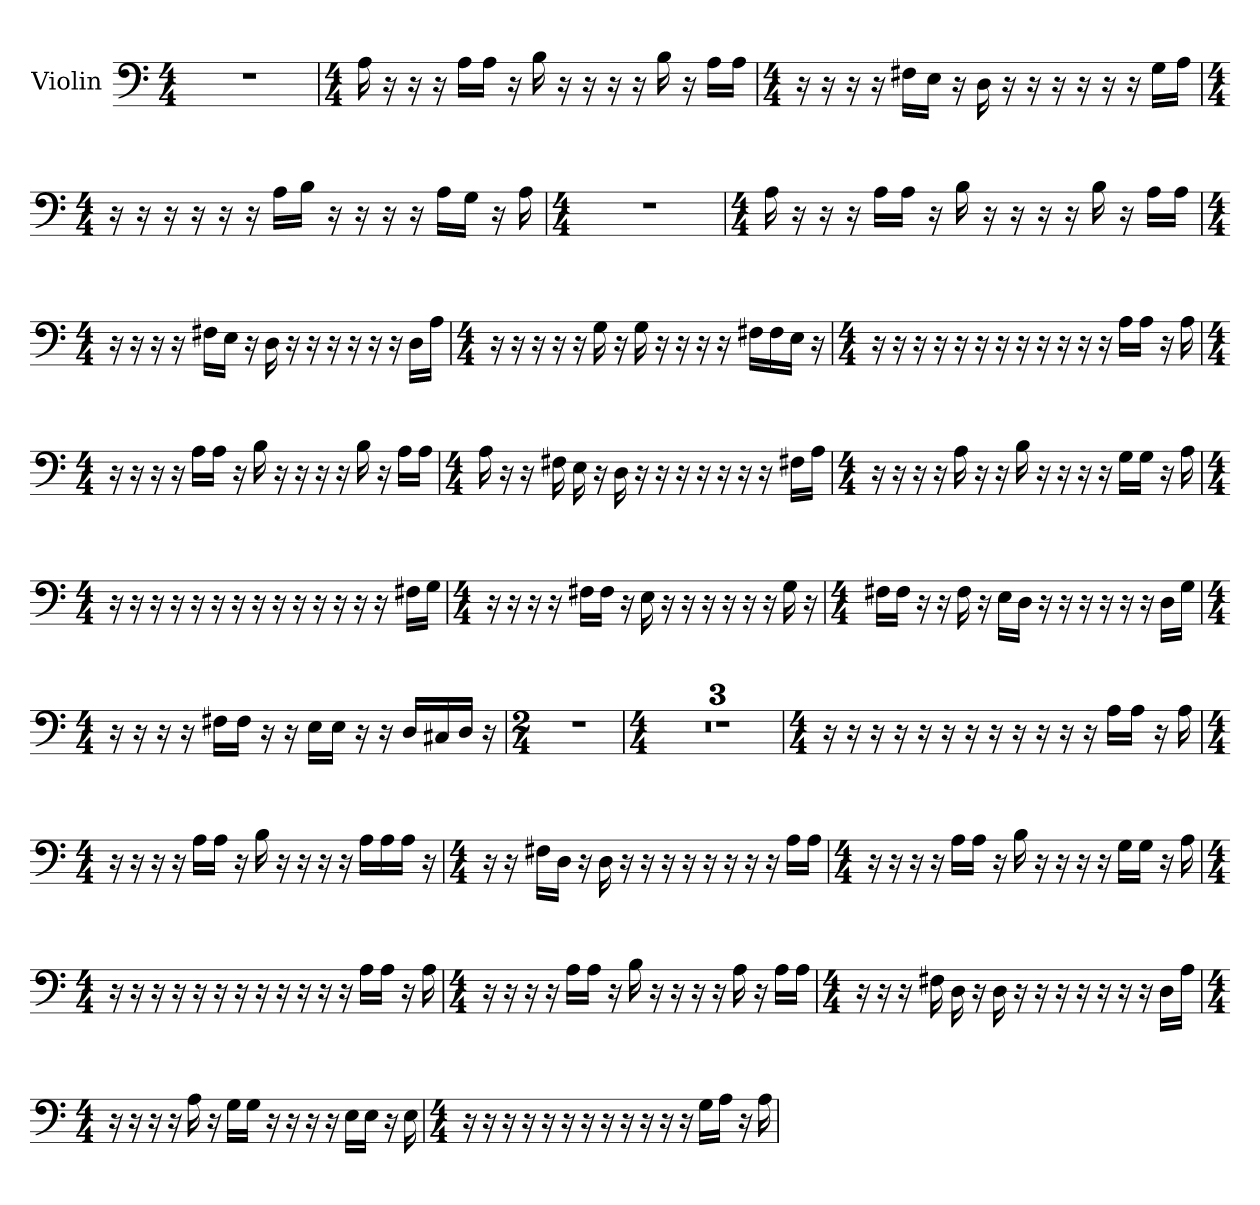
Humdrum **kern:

**kern
*part1
*staff1
*I"Violin
*I'Vln
*M4/4
=
1r
=
*M4/4
16A
16r
16r
16r
16ALL
16AJJ
16r
16B
16r
16r
16r
16r
16B
16r
16ALL
16AJJ
=
*M4/4
16r
16r
16r
16r
16F#XLL
16EJJ
16r
16D
16r
16r
16r
16r
16r
16r
16GLL
16AJJ
=
*M4/4
16r
16r
16r
16r
16r
16r
16ALL
16BJJ
16r
16r
16r
16r
16ALL
16GJJ
16r
16A
=
*M4/4
1r
=
*M4/4
16A
16r
16r
16r
16ALL
16AJJ
16r
16B
16r
16r
16r
16r
16B
16r
16ALL
16AJJ
=
*M4/4
16r
16r
16r
16r
16F#XLL
16EJJ
16r
16D
16r
16r
16r
16r
16r
16r
16DLL
16AJJ
=
*M4/4
16r
16r
16r
16r
16r
16G
16r
16G
16r
16r
16r
16r
16F#XLL
16F#
16EJJ
16r
=
*M4/4
16r
16r
16r
16r
16r
16r
16r
16r
16r
16r
16r
16r
16ALL
16AJJ
16r
16A
=
*M4/4
16r
16r
16r
16r
16ALL
16AJJ
16r
16B
16r
16r
16r
16r
16B
16r
16ALL
16AJJ
=
*M4/4
16A
16r
16r
16F#X
16E
16r
16D
16r
16r
16r
16r
16r
16r
16r
16F#XLL
16AJJ
=
*M4/4
16r
16r
16r
16r
16A
16r
16r
16B
16r
16r
16r
16r
16GLL
16GJJ
16r
16A
=
*M4/4
16r
16r
16r
16r
16r
16r
16r
16r
16r
16r
16r
16r
16r
16r
16F#XLL
16GJJ
=
*M4/4
16r
16r
16r
16r
16F#XLL
16F#JJ
16r
16E
16r
16r
16r
16r
16r
16r
16G
16r
=
*M4/4
16F#XLL
16F#JJ
16r
16r
16F#
16r
16ELL
16DJJ
16r
16r
16r
16r
16r
16r
16DLL
16GJJ
=
*M4/4
16r
16r
16r
16r
16F#XLL
16F#JJ
16r
16r
16ELL
16EJJ
16r
16r
16DLL
16C#X
16DJJ
16r
=
*M2/4
2r
=
*M4/4
1r
=
*M4/4
1r
=
*M4/4
1r
=
*M4/4
16r
16r
16r
16r
16r
16r
16r
16r
16r
16r
16r
16r
16ALL
16AJJ
16r
16A
=
*M4/4
16r
16r
16r
16r
16ALL
16AJJ
16r
16B
16r
16r
16r
16r
16ALL
16A
16AJJ
16r
=
*M4/4
16r
16r
16F#XLL
16DJJ
16r
16D
16r
16r
16r
16r
16r
16r
16r
16r
16ALL
16AJJ
=
*M4/4
16r
16r
16r
16r
16ALL
16AJJ
16r
16B
16r
16r
16r
16r
16GLL
16GJJ
16r
16A
=
*M4/4
16r
16r
16r
16r
16r
16r
16r
16r
16r
16r
16r
16r
16ALL
16AJJ
16r
16A
=
*M4/4
16r
16r
16r
16r
16ALL
16AJJ
16r
16B
16r
16r
16r
16r
16A
16r
16ALL
16AJJ
=
*M4/4
16r
16r
16r
16F#X
16D
16r
16D
16r
16r
16r
16r
16r
16r
16r
16DLL
16AJJ
=
*M4/4
16r
16r
16r
16r
16A
16r
16GLL
16GJJ
16r
16r
16r
16r
16ELL
16EJJ
16r
16E
=
*M4/4
16r
16r
16r
16r
16r
16r
16r
16r
16r
16r
16r
16r
16GLL
16AJJ
16r
16A
=
*-
